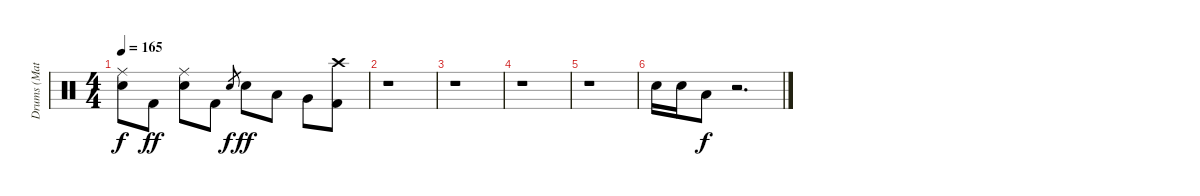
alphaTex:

\track ("Drums (Matt)" "Drums (Mat") {instrument percussion}
\staff {score}
\articulation defaults
\ts (4 4)
\tempo 165
\clef neutral
\ks c
("Ride (middle)" "Snare (hit) 2").8{dy f} "Kick (hit) 2".8{dy ff} ("Ride (middle)" "Snare (hit) 2").8 "Kick (hit) 2".8 "Snare (hit) 2".8{gr dy f} "Snare (hit) 2".8{dy ff} "Low Tom (hit)".8 "Very Low Tom (hit)".8 ("Crash high (hit)" "Kick (hit) 2").8 |
r.1 |
r.1 |
r.1 |
r.1 |
"Snare (hit) 2".16 "Snare (hit) 2".16 "Low Tom (hit)".8{dy f} r.2{d}
